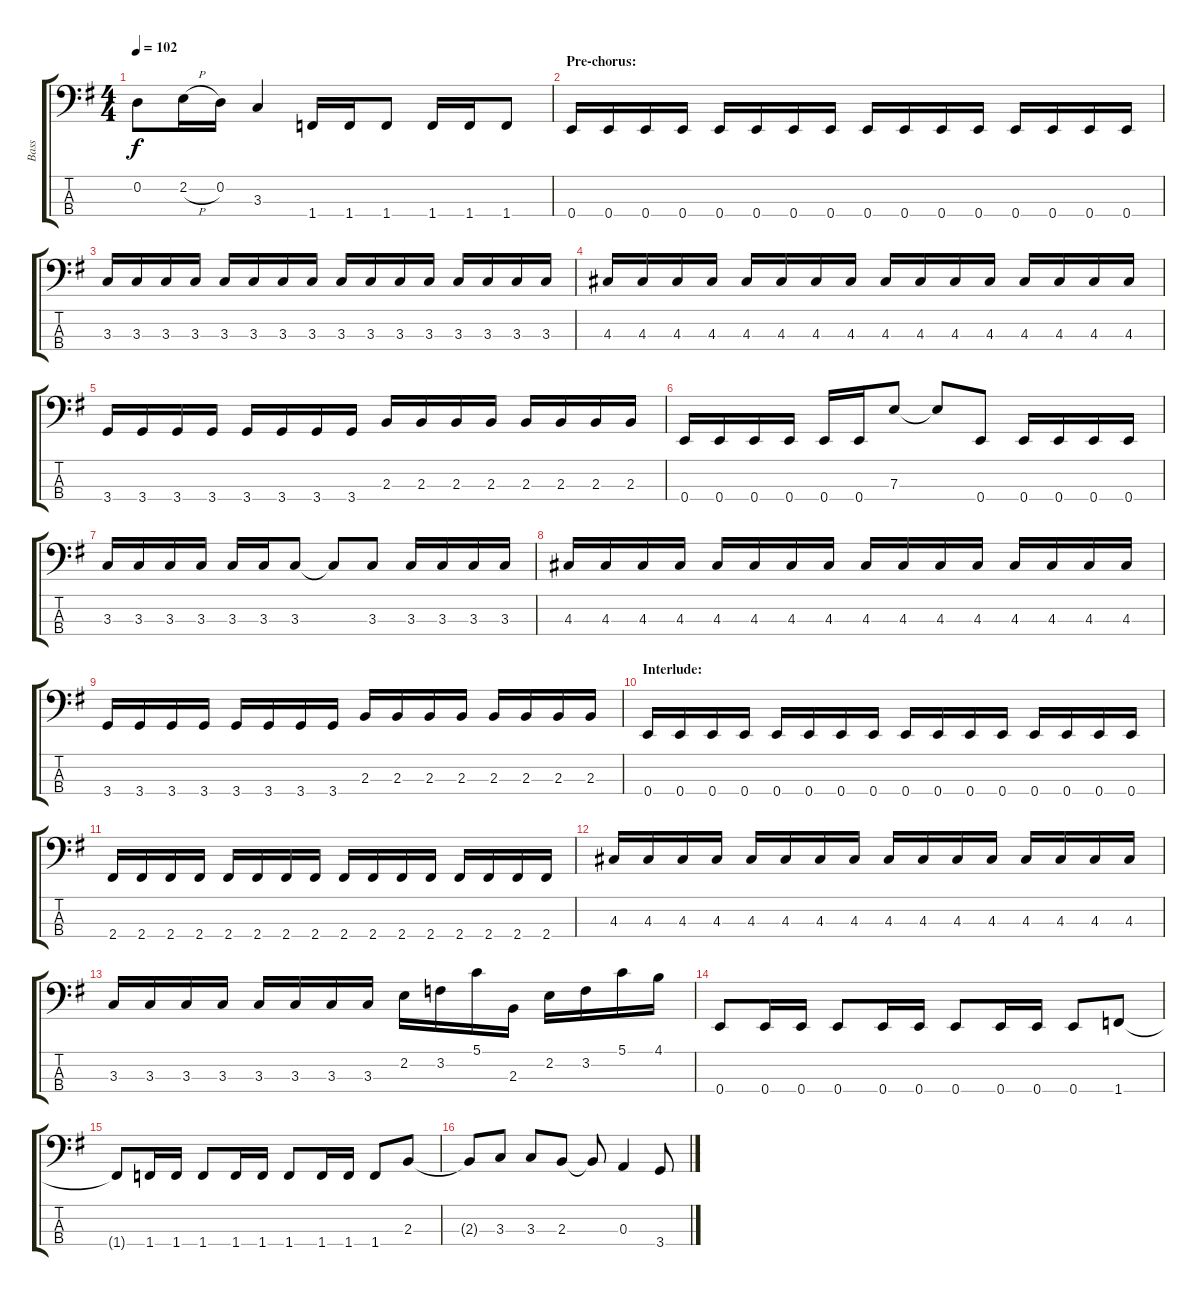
\track ("Bass" "Bass") {instrument electricbassfinger}
\staff {score tabs}
\tuning (G2 D2 A1 E1) {hide}
\ts (4 4)
\tempo 102
\clef f4
\ks g
0.2{t}.8{dy f} 2.2{h}.16 0.2.16 3.3.4 1.4.16 1.4.16 1.4.8 1.4.16 1.4.16 1.4.8 |
\section ("" "Pre-chorus:")
\ks eminor
0.4.16 0.4.16 0.4.16 0.4.16 0.4.16 0.4.16 0.4.16 0.4.16 0.4.16 0.4.16 0.4.16 0.4.16 0.4.16 0.4.16 0.4.16 0.4.16 |
3.3.16 3.3.16 3.3.16 3.3.16 3.3.16 3.3.16 3.3.16 3.3.16 3.3.16 3.3.16 3.3.16 3.3.16 3.3.16 3.3.16 3.3.16 3.3.16 |
4.3.16 4.3.16 4.3.16 4.3.16 4.3.16 4.3.16 4.3.16 4.3.16 4.3.16 4.3.16 4.3.16 4.3.16 4.3.16 4.3.16 4.3.16 4.3.16 |
3.4.16 3.4.16 3.4.16 3.4.16 3.4.16 3.4.16 3.4.16 3.4.16 2.3.16 2.3.16 2.3.16 2.3.16 2.3.16 2.3.16 2.3.16 2.3.16 |
0.4.16 0.4.16 0.4.16 0.4.16 0.4.16 0.4.16 7.3.8 7.3{t}.8 0.4.8 0.4.16 0.4.16 0.4.16 0.4.16 |
3.3.16 3.3.16 3.3.16 3.3.16 3.3.16 3.3.16 3.3.8 3.3{t}.8 3.3.8 3.3.16 3.3.16 3.3.16 3.3.16 |
4.3.16 4.3.16 4.3.16 4.3.16 4.3.16 4.3.16 4.3.16 4.3.16 4.3.16 4.3.16 4.3.16 4.3.16 4.3.16 4.3.16 4.3.16 4.3.16 |
3.4.16 3.4.16 3.4.16 3.4.16 3.4.16 3.4.16 3.4.16 3.4.16 2.3.16 2.3.16 2.3.16 2.3.16 2.3.16 2.3.16 2.3.16 2.3.16 |
\section ("" "Interlude:")
0.4.16 0.4.16 0.4.16 0.4.16 0.4.16 0.4.16 0.4.16 0.4.16 0.4.16 0.4.16 0.4.16 0.4.16 0.4.16 0.4.16 0.4.16 0.4.16 |
2.4.16 2.4.16 2.4.16 2.4.16 2.4.16 2.4.16 2.4.16 2.4.16 2.4.16 2.4.16 2.4.16 2.4.16 2.4.16 2.4.16 2.4.16 2.4.16 |
4.3.16 4.3.16 4.3.16 4.3.16 4.3.16 4.3.16 4.3.16 4.3.16 4.3.16 4.3.16 4.3.16 4.3.16 4.3.16 4.3.16 4.3.16 4.3.16 |
3.3.16 3.3.16 3.3.16 3.3.16 3.3.16 3.3.16 3.3.16 3.3.16 2.2.16 3.2.16 5.1.16 2.3.16 2.2.16 3.2.16 5.1.16 4.1.16 |
0.4.8 0.4.16 0.4.16 0.4.8 0.4.16 0.4.16 0.4.8 0.4.16 0.4.16 0.4.8 1.4.8 |
1.4{t}.8 1.4.16 1.4.16 1.4.8 1.4.16 1.4.16 1.4.8 1.4.16 1.4.16 1.4.8 2.3.8 |
2.3{t}.8 3.3.8 3.3.8 2.3.8 2.3{t}.8 0.3.4 3.4.8
